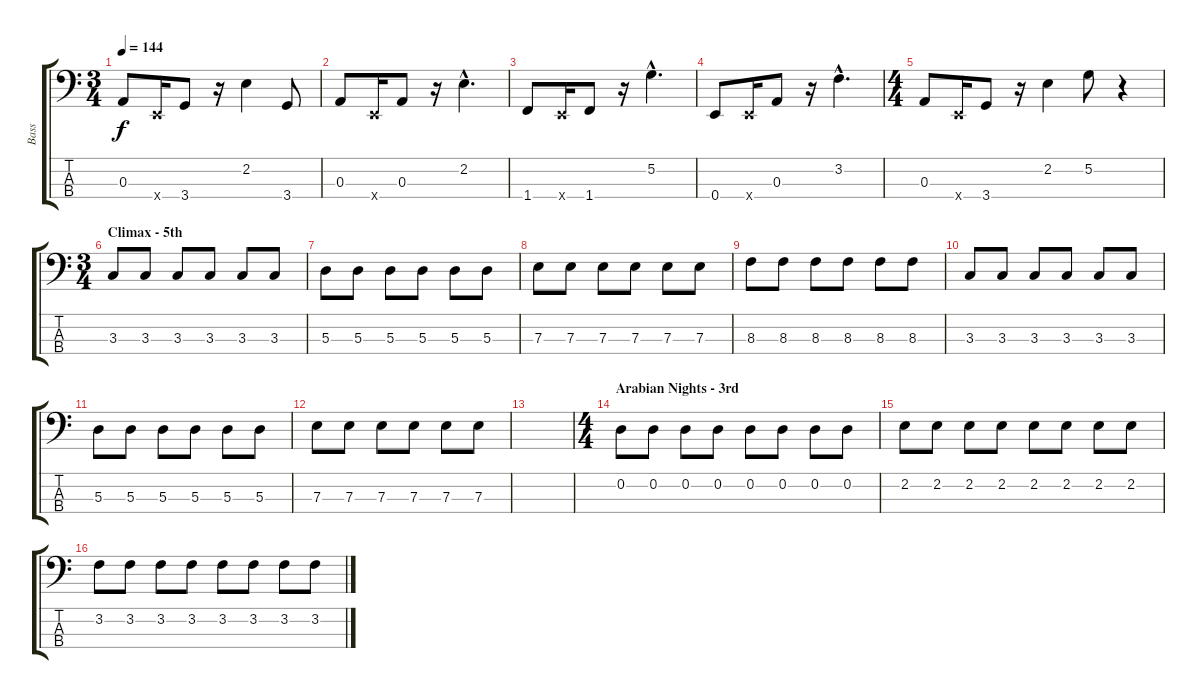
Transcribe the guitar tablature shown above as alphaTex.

\track ("Bass" "Bass") {instrument fretlessbass}
\staff {score tabs}
\tuning (G2 D2 A1 E1) {hide}
\ts (3 4)
\tempo 144
\clef f4
\ks c
0.3.8{dy f} 0.4{x}.16 3.4.8 r.16 2.2.4 3.4.8 |
0.3.8 0.4{x}.16 0.3.8 r.16 2.2{hac}.4{d} |
1.4.8 0.4{x}.16 1.4.8 r.16 5.2{hac}.4{d} |
0.4.8 0.4{x}.16 0.3.8 r.16 3.2{hac}.4{d} |
\ts (4 4)
0.3.8 0.4{x}.16 3.4.8 r.16 2.2.4 5.2.8 r.4 |
\ts (3 4)
\section ("" "Climax - 5th")
3.3.8 3.3.8 3.3.8 3.3.8 3.3.8 3.3.8 |
5.3.8 5.3.8 5.3.8 5.3.8 5.3.8 5.3.8 |
7.3.8 7.3.8 7.3.8 7.3.8 7.3.8 7.3.8 |
8.3.8 8.3.8 8.3.8 8.3.8 8.3.8 8.3.8 |
3.3.8 3.3.8 3.3.8 3.3.8 3.3.8 3.3.8 |
5.3.8 5.3.8 5.3.8 5.3.8 5.3.8 5.3.8 |
7.3.8 7.3.8 7.3.8 7.3.8 7.3.8 7.3.8 |
|
\ts (4 4)
\section ("" "Arabian Nights - 3rd ")
0.2.8 0.2.8 0.2.8 0.2.8 0.2.8 0.2.8 0.2.8 0.2.8 |
2.2.8 2.2.8 2.2.8 2.2.8 2.2.8 2.2.8 2.2.8 2.2.8 |
3.2.8 3.2.8 3.2.8 3.2.8 3.2.8 3.2.8 3.2.8 3.2.8
